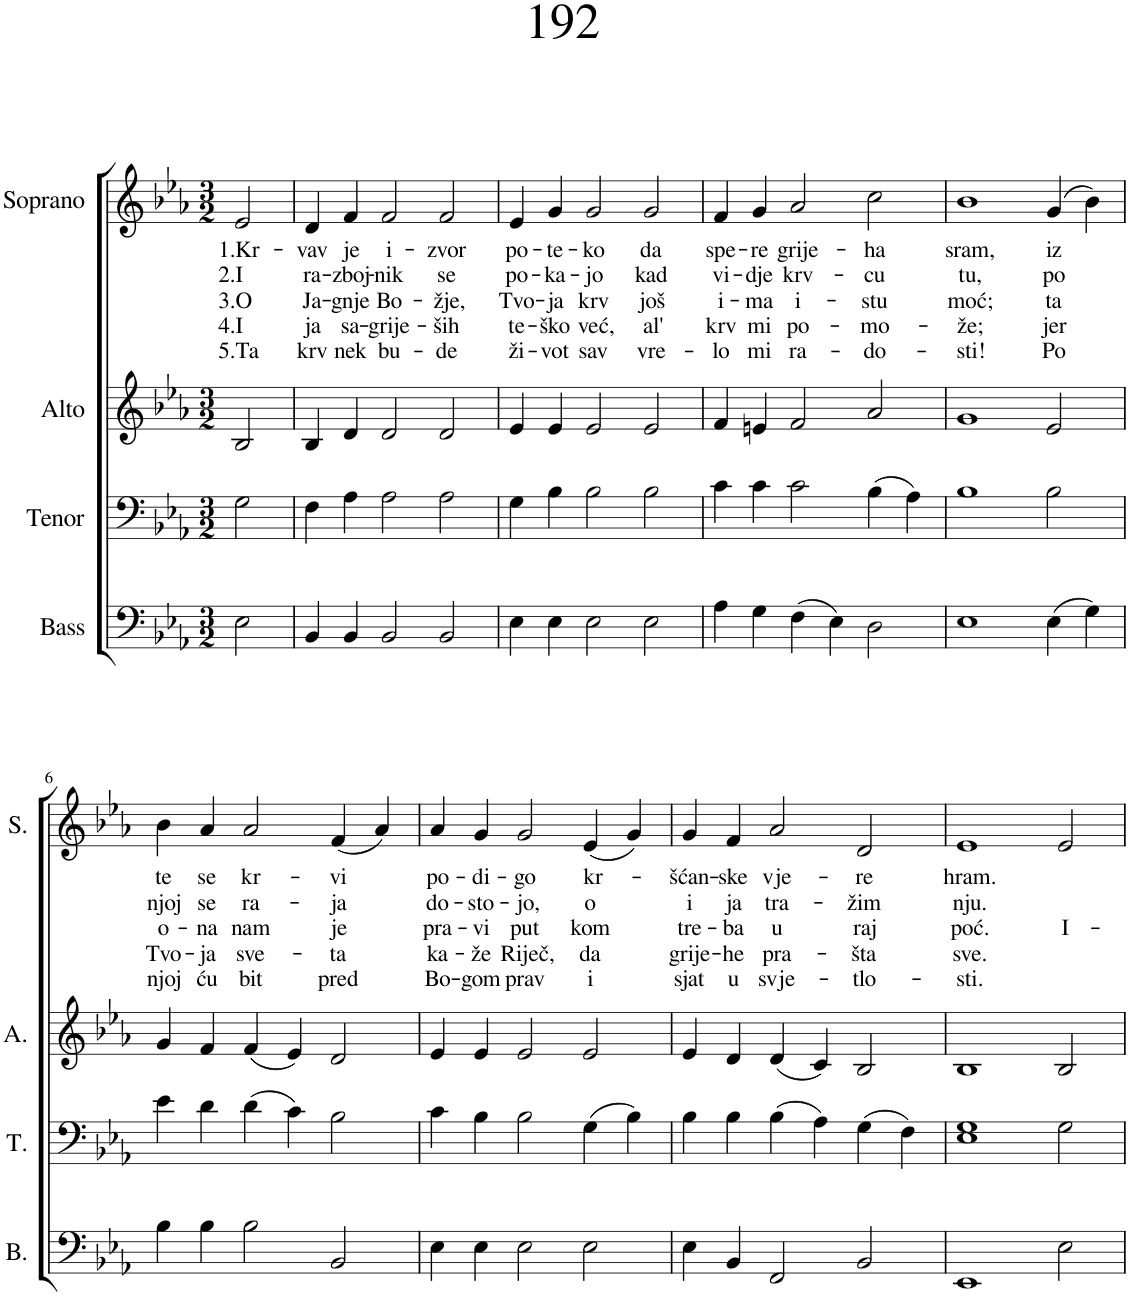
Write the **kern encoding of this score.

**kern	**kern	**kern	**kern	**text	**text	**text	**text	**text
*part4	*part3	*part2	*part1	*part1	*part1	*part1	*part1	*part1
*staff4	*staff3	*staff2	*staff1	*staff1	*staff1	*staff1	*staff1	*staff1
*I"Bass	*I"Tenor	*I"Alto	*I"Soprano	*	*	*	*	*
*I'B.	*I'T.	*I'A.	*I'S.	*	*	*	*	*
*clefF4	*clefF4	*clefG2	*clefG2	*	*	*	*	*
*k[b-e-a-]	*k[b-e-a-]	*k[b-e-a-]	*k[b-e-a-]	*	*	*	*	*
*M3/2	*M3/2	*M3/2	*M3/2	*	*	*	*	*
=1	=1	=1	=1	=1	=1	=1	=1	=1
!	!	!	!	!LO:LY:b	!LO:LY:b	!LO:LY:b	!LO:LY:b	!LO:LY:b
2E-\	2G\	2B-/	2e-/	1.Kr-	2.I	3.O	4.I	5.Ta
=2	=2	=2	=2	=2	=2	=2	=2	=2
!	!	!	!	!LO:LY:b	!LO:LY:b	!LO:LY:b	!LO:LY:b	!LO:LY:b
4BB-/	4F\	4B-/	4d/	-vav	ra-	Ja-	ja	krv
!	!	!	!	!LO:LY:b	!LO:LY:b	!LO:LY:b	!LO:LY:b	!LO:LY:b
4BB-/	4A-\	4d/	4f/	je	-zboj-	-gnje	sa-	nek
!	!	!	!	!LO:LY:b	!LO:LY:b	!LO:LY:b	!LO:LY:b	!LO:LY:b
2BB-/	2A-\	2d/	2f/	i-	-nik	Bo-	-grije-	bu-
!	!	!	!	!LO:LY:b	!LO:LY:b	!LO:LY:b	!LO:LY:b	!LO:LY:b
2BB-/	2A-\	2d/	2f/	-zvor	se	-žje,	-ših	-de
=3	=3	=3	=3	=3	=3	=3	=3	=3
!	!	!	!	!LO:LY:b	!LO:LY:b	!LO:LY:b	!LO:LY:b	!LO:LY:b
4E-\	4G\	4e-/	4e-/	po-	po-	Tvo-	te-	ži-
!	!	!	!	!LO:LY:b	!LO:LY:b	!LO:LY:b	!LO:LY:b	!LO:LY:b
4E-\	4B-\	4e-/	4g/	-te-	-ka-	-ja	-ško	-vot
!	!	!	!	!LO:LY:b	!LO:LY:b	!LO:LY:b	!LO:LY:b	!LO:LY:b
2E-\	2B-\	2e-/	2g/	-ko	-jo	krv	već,	sav
!	!	!	!	!LO:LY:b	!LO:LY:b	!LO:LY:b	!LO:LY:b	!LO:LY:b
2E-\	2B-\	2e-/	2g/	da	kad	još	al'	vre-
=4	=4	=4	=4	=4	=4	=4	=4	=4
!	!	!	!	!LO:LY:b	!LO:LY:b	!LO:LY:b	!LO:LY:b	!LO:LY:b
4A-\	4c\	4f/	4f/	spe-	vi-	i-	krv	-lo
!	!	!	!	!LO:LY:b	!LO:LY:b	!LO:LY:b	!LO:LY:b	!LO:LY:b
4G\	4c\	4en/	4g/	-re	-dje	-ma	mi	mi
!	!	!	!	!LO:LY:b	!LO:LY:b	!LO:LY:b	!LO:LY:b	!LO:LY:b
(4F\	2c\	2f/	2a-/	grije-	krv-	i-	po-	ra-
4E-\)	.	.	.	.	.	.	.	.
!	!	!	!	!LO:LY:b	!LO:LY:b	!LO:LY:b	!LO:LY:b	!LO:LY:b
2D\	(4B-\	2a-/	2cc\	-ha	-cu	-stu	-mo-	-do-
.	4A-\)	.	.	.	.	.	.	.
=5	=5	=5	=5	=5	=5	=5	=5	=5
!	!	!	!	!LO:LY:b	!LO:LY:b	!LO:LY:b	!LO:LY:b	!LO:LY:b
1E-	1B-	1g	1b-	sram,	tu,	moć;	-že;	-sti!
!	!	!	!	!LO:LY:b	!LO:LY:b	!LO:LY:b	!LO:LY:b	!LO:LY:b
(4E-\	2B-\	2e-/	(4g/	iz	po	ta	jer	Po
4G\)	.	.	4b-\)	.	.	.	.	.
!!LO:LB:g=z
=6	=6	=6	=6	=6	=6	=6	=6	=6
!	!	!	!	!LO:LY:b	!LO:LY:b	!LO:LY:b	!LO:LY:b	!LO:LY:b
4B-\	4e-\	4g/	4b-\	te	njoj	o-	Tvo-	njoj
!	!	!	!	!LO:LY:b	!LO:LY:b	!LO:LY:b	!LO:LY:b	!LO:LY:b
4B-\	4d\	4f/	4a-/	se	se	-na	-ja	ću
!	!	!	!	!LO:LY:b	!LO:LY:b	!LO:LY:b	!LO:LY:b	!LO:LY:b
2B-\	(4d\	(4f/	2a-/	kr-	ra-	nam	sve-	bit
.	4c\)	4e-/)	.	.	.	.	.	.
!	!	!	!	!LO:LY:b	!LO:LY:b	!LO:LY:b	!LO:LY:b	!LO:LY:b
2BB-/	2B-\	2d/	(4f/	-vi	-ja	je	-ta	pred
.	.	.	4a-/)	.	.	.	.	.
=7	=7	=7	=7	=7	=7	=7	=7	=7
!	!	!	!	!LO:LY:b	!LO:LY:b	!LO:LY:b	!LO:LY:b	!LO:LY:b
4E-\	4c\	4e-/	4a-/	po-	do-	pra-	ka-	Bo-
!	!	!	!	!LO:LY:b	!LO:LY:b	!LO:LY:b	!LO:LY:b	!LO:LY:b
4E-\	4B-\	4e-/	4g/	-di-	-sto-	-vi	-že	-gom
!	!	!	!	!LO:LY:b	!LO:LY:b	!LO:LY:b	!LO:LY:b	!LO:LY:b
2E-\	2B-\	2e-/	2g/	-go	-jo,	put	Riječ,	prav
!	!	!	!	!LO:LY:b	!LO:LY:b	!LO:LY:b	!LO:LY:b	!LO:LY:b
2E-\	(4G\	2e-/	(4e-/	kr-	o	kom	da	i
.	4B-\)	.	4g/)	.	.	.	.	.
=8	=8	=8	=8	=8	=8	=8	=8	=8
!	!	!	!	!LO:LY:b	!LO:LY:b	!LO:LY:b	!LO:LY:b	!LO:LY:b
4E-\	4B-\	4e-/	4g/	-šćan-	i	tre-	grije-	sjat
!	!	!	!	!LO:LY:b	!LO:LY:b	!LO:LY:b	!LO:LY:b	!LO:LY:b
4BB-/	4B-\	4d/	4f/	-ske	ja	-ba	-he	u
!	!	!	!	!LO:LY:b	!LO:LY:b	!LO:LY:b	!LO:LY:b	!LO:LY:b
2FF/	(4B-\	(4d/	2a-/	vje-	tra-	u	pra-	svje-
.	4A-\)	4c/)	.	.	.	.	.	.
!	!	!	!	!LO:LY:b	!LO:LY:b	!LO:LY:b	!LO:LY:b	!LO:LY:b
2BB-/	(4G\	2B-/	2d/	-re	-žim	raj	-šta	-tlo-
.	4F\)	.	.	.	.	.	.	.
=9	=9	=9	=9	=9	=9	=9	=9	=9
!	!	!	!	!LO:LY:b	!LO:LY:b	!LO:LY:b	!LO:LY:b	!LO:LY:b
1EE-	1E- 1G	1B-	1e-	hram.	nju.	poć.	sve.	-sti.
!	!	!	!	!	!	!LO:LY:b	!	!
2E-\	2G\	2B-/	2e-/	.	.	I-	.	.
=	=	=	=	=	=	=	=	=
*-	*-	*-	*-	*-	*-	*-	*-	*-
